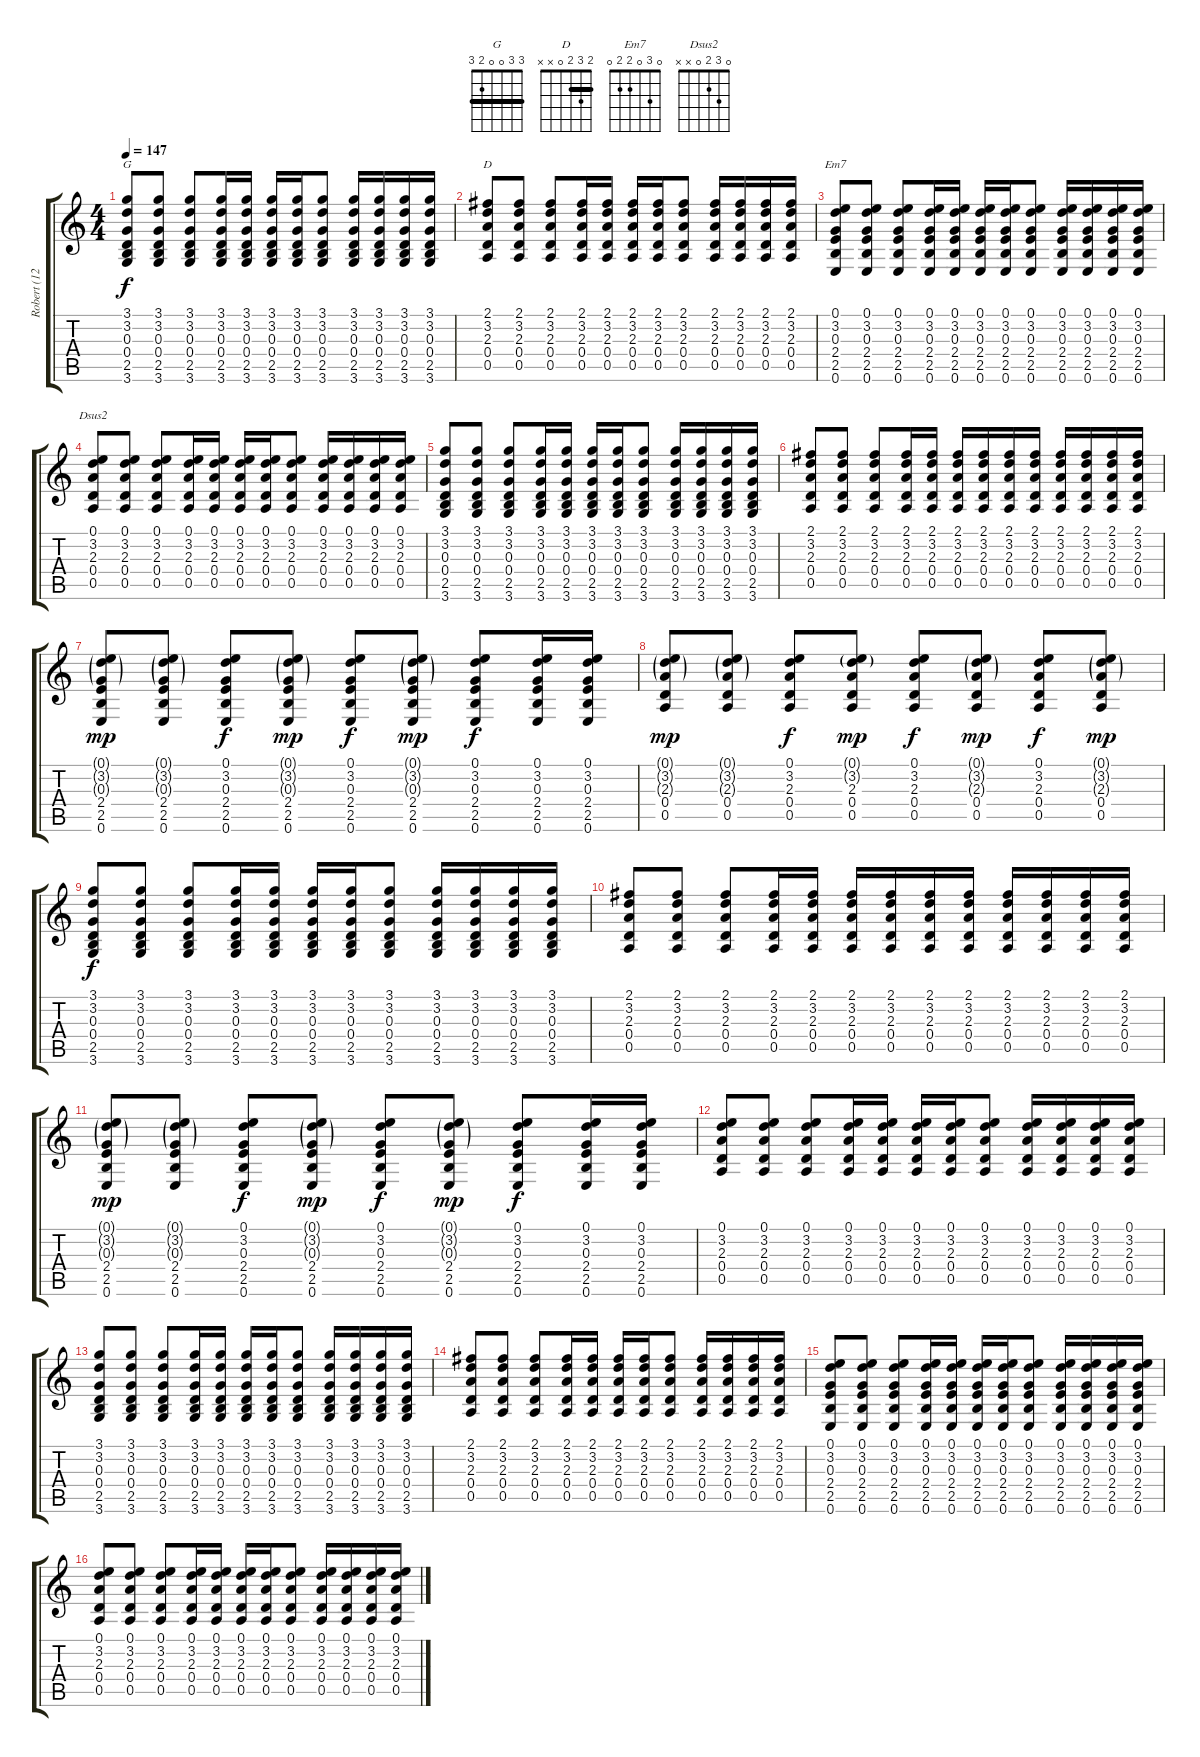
\track ("Robert (12-strings guitar)" "Robert (12") {instrument acousticguitarnylon}
\staff {score tabs}
\tuning (E4 B3 G3 D3 A2 E2) {hide}
\chord ("G" 3 3 0 0 2 3) {barre 3}
\chord ("D" 2 3 2 0 x x) {barre 2}
\chord ("Em7" 0 3 0 2 2 0)
\chord ("Dsus2" 0 3 2 0 x x)
\ts (4 4)
\tempo 147
\clef g2
\ks c
(3.1 3.2 0.3 0.4 2.5 3.6).8{ch "G" dy f instrument acousticguitarnylon} (3.1 3.2 0.3 0.4 2.5 3.6).8 (3.1 3.2 0.3 0.4 2.5 3.6).8 (3.1 3.2 0.3 0.4 2.5 3.6).16 (3.1 3.2 0.3 0.4 2.5 3.6).16 (3.1 3.2 0.3 0.4 2.5 3.6).16 (3.1 3.2 0.3 0.4 2.5 3.6).16 (3.1 3.2 0.3 0.4 2.5 3.6).8 (3.1 3.2 0.3 0.4 2.5 3.6).16 (3.1 3.2 0.3 0.4 2.5 3.6).16 (3.1 3.2 0.3 0.4 2.5 3.6).16 (3.1 3.2 0.3 0.4 2.5 3.6).16 |
(2.1 3.2 2.3 0.4 0.5).8{ch "D"} (2.1 3.2 2.3 0.4 0.5).8 (2.1 3.2 2.3 0.4 0.5).8 (2.1 3.2 2.3 0.4 0.5).16 (2.1 3.2 2.3 0.4 0.5).16 (2.1 3.2 2.3 0.4 0.5).16 (2.1 3.2 2.3 0.4 0.5).16 (2.1 3.2 2.3 0.4 0.5).8 (2.1 3.2 2.3 0.4 0.5).16 (2.1 3.2 2.3 0.4 0.5).16 (2.1 3.2 2.3 0.4 0.5).16 (2.1 3.2 2.3 0.4 0.5).16 |
(0.1 3.2 0.3 2.4 2.5 0.6).8{ch "Em7"} (0.1 3.2 0.3 2.4 2.5 0.6).8 (0.1 3.2 0.3 2.4 2.5 0.6).8 (0.1 3.2 0.3 2.4 2.5 0.6).16 (0.1 3.2 0.3 2.4 2.5 0.6).16 (0.1 3.2 0.3 2.4 2.5 0.6).16 (0.1 3.2 0.3 2.4 2.5 0.6).16 (0.1 3.2 0.3 2.4 2.5 0.6).8 (0.1 3.2 0.3 2.4 2.5 0.6).16 (0.1 3.2 0.3 2.4 2.5 0.6).16 (0.1 3.2 0.3 2.4 2.5 0.6).16 (0.1 3.2 0.3 2.4 2.5 0.6).16 |
(0.1 3.2 2.3 0.4 0.5).8{ch "Dsus2"} (0.1 3.2 2.3 0.4 0.5).8 (0.1 3.2 2.3 0.4 0.5).8 (0.1 3.2 2.3 0.4 0.5).16 (0.1 3.2 2.3 0.4 0.5).16 (0.1 3.2 2.3 0.4 0.5).16 (0.1 3.2 2.3 0.4 0.5).16 (0.1 3.2 2.3 0.4 0.5).8 (0.1 3.2 2.3 0.4 0.5).16 (0.1 3.2 2.3 0.4 0.5).16 (0.1 3.2 2.3 0.4 0.5).16 (0.1 3.2 2.3 0.4 0.5).16 |
(3.1 3.2 0.3 0.4 2.5 3.6).8 (3.1 3.2 0.3 0.4 2.5 3.6).8 (3.1 3.2 0.3 0.4 2.5 3.6).8 (3.1 3.2 0.3 0.4 2.5 3.6).16 (3.1 3.2 0.3 0.4 2.5 3.6).16 (3.1 3.2 0.3 0.4 2.5 3.6).16 (3.1 3.2 0.3 0.4 2.5 3.6).16 (3.1 3.2 0.3 0.4 2.5 3.6).8 (3.1 3.2 0.3 0.4 2.5 3.6).16 (3.1 3.2 0.3 0.4 2.5 3.6).16 (3.1 3.2 0.3 0.4 2.5 3.6).16 (3.1 3.2 0.3 0.4 2.5 3.6).16 |
(2.1 3.2 2.3 0.4 0.5).8 (2.1 3.2 2.3 0.4 0.5).8 (2.1 3.2 2.3 0.4 0.5).8 (2.1 3.2 2.3 0.4 0.5).16 (2.1 3.2 2.3 0.4 0.5).16 (2.1 3.2 2.3 0.4 0.5).16 (2.1 3.2 2.3 0.4 0.5).16 (2.1 3.2 2.3 0.4 0.5).16 (2.1 3.2 2.3 0.4 0.5).16 (2.1 3.2 2.3 0.4 0.5).16 (2.1 3.2 2.3 0.4 0.5).16 (2.1 3.2 2.3 0.4 0.5).16 (2.1 3.2 2.3 0.4 0.5).16 |
(0.1{g} 3.2{g} 0.3{g} 2.4 2.5 0.6).8{dy mp} (0.1{g} 3.2{g} 0.3{g} 2.4 2.5 0.6).8 (0.1 3.2 0.3 2.4 2.5 0.6).8{dy f} (0.1{g} 3.2{g} 0.3{g} 2.4 2.5 0.6).8{dy mp} (0.1 3.2 0.3 2.4 2.5 0.6).8{dy f} (0.1{g} 3.2{g} 0.3{g} 2.4 2.5 0.6).8{dy mp} (0.1 3.2 0.3 2.4 2.5 0.6).8{dy f} (0.1 3.2 0.3 2.4 2.5 0.6).16 (0.1 3.2 0.3 2.4 2.5 0.6).16 |
(0.1{g} 3.2{g} 2.3{g} 0.4 0.5).8{dy mp} (0.1{g} 3.2{g} 2.3{g} 0.4 0.5).8 (0.1 3.2 2.3 0.4 0.5).8{dy f} (0.1{g} 3.2{g} 2.3 0.4 0.5).8{dy mp} (0.1 3.2 2.3 0.4 0.5).8{dy f} (0.1{g} 3.2{g} 2.3{g} 0.4 0.5).8{dy mp} (0.1 3.2 2.3 0.4 0.5).8{dy f} (0.1{g} 3.2{g} 2.3{g} 0.4 0.5).8{dy mp} |
(3.1 3.2 0.3 0.4 2.5 3.6).8{dy f} (3.1 3.2 0.3 0.4 2.5 3.6).8 (3.1 3.2 0.3 0.4 2.5 3.6).8 (3.1 3.2 0.3 0.4 2.5 3.6).16 (3.1 3.2 0.3 0.4 2.5 3.6).16 (3.1 3.2 0.3 0.4 2.5 3.6).16 (3.1 3.2 0.3 0.4 2.5 3.6).16 (3.1 3.2 0.3 0.4 2.5 3.6).8 (3.1 3.2 0.3 0.4 2.5 3.6).16 (3.1 3.2 0.3 0.4 2.5 3.6).16 (3.1 3.2 0.3 0.4 2.5 3.6).16 (3.1 3.2 0.3 0.4 2.5 3.6).16 |
(2.1 3.2 2.3 0.4 0.5).8 (2.1 3.2 2.3 0.4 0.5).8 (2.1 3.2 2.3 0.4 0.5).8 (2.1 3.2 2.3 0.4 0.5).16 (2.1 3.2 2.3 0.4 0.5).16 (2.1 3.2 2.3 0.4 0.5).16 (2.1 3.2 2.3 0.4 0.5).16 (2.1 3.2 2.3 0.4 0.5).16 (2.1 3.2 2.3 0.4 0.5).16 (2.1 3.2 2.3 0.4 0.5).16 (2.1 3.2 2.3 0.4 0.5).16 (2.1 3.2 2.3 0.4 0.5).16 (2.1 3.2 2.3 0.4 0.5).16 |
(0.1{g} 3.2{g} 0.3{g} 2.4 2.5 0.6).8{dy mp} (0.1{g} 3.2{g} 0.3{g} 2.4 2.5 0.6).8 (0.1 3.2 0.3 2.4 2.5 0.6).8{dy f} (0.1{g} 3.2{g} 0.3{g} 2.4 2.5 0.6).8{dy mp} (0.1 3.2 0.3 2.4 2.5 0.6).8{dy f} (0.1{g} 3.2{g} 0.3{g} 2.4 2.5 0.6).8{dy mp} (0.1 3.2 0.3 2.4 2.5 0.6).8{dy f} (0.1 3.2 0.3 2.4 2.5 0.6).16 (0.1 3.2 0.3 2.4 2.5 0.6).16 |
(0.1 3.2 2.3 0.4 0.5).8 (0.1 3.2 2.3 0.4 0.5).8 (0.1 3.2 2.3 0.4 0.5).8 (0.1 3.2 2.3 0.4 0.5).16 (0.1 3.2 2.3 0.4 0.5).16 (0.1 3.2 2.3 0.4 0.5).16 (0.1 3.2 2.3 0.4 0.5).16 (0.1 3.2 2.3 0.4 0.5).8 (0.1 3.2 2.3 0.4 0.5).16 (0.1 3.2 2.3 0.4 0.5).16 (0.1 3.2 2.3 0.4 0.5).16 (0.1 3.2 2.3 0.4 0.5).16 |
(3.1 3.2 0.3 0.4 2.5 3.6).8 (3.1 3.2 0.3 0.4 2.5 3.6).8 (3.1 3.2 0.3 0.4 2.5 3.6).8 (3.1 3.2 0.3 0.4 2.5 3.6).16 (3.1 3.2 0.3 0.4 2.5 3.6).16 (3.1 3.2 0.3 0.4 2.5 3.6).16 (3.1 3.2 0.3 0.4 2.5 3.6).16 (3.1 3.2 0.3 0.4 2.5 3.6).8 (3.1 3.2 0.3 0.4 2.5 3.6).16 (3.1 3.2 0.3 0.4 2.5 3.6).16 (3.1 3.2 0.3 0.4 2.5 3.6).16 (3.1 3.2 0.3 0.4 2.5 3.6).16 |
(2.1 3.2 2.3 0.4 0.5).8 (2.1 3.2 2.3 0.4 0.5).8 (2.1 3.2 2.3 0.4 0.5).8 (2.1 3.2 2.3 0.4 0.5).16 (2.1 3.2 2.3 0.4 0.5).16 (2.1 3.2 2.3 0.4 0.5).16 (2.1 3.2 2.3 0.4 0.5).16 (2.1 3.2 2.3 0.4 0.5).8 (2.1 3.2 2.3 0.4 0.5).16 (2.1 3.2 2.3 0.4 0.5).16 (2.1 3.2 2.3 0.4 0.5).16 (2.1 3.2 2.3 0.4 0.5).16 |
(0.1 3.2 0.3 2.4 2.5 0.6).8 (0.1 3.2 0.3 2.4 2.5 0.6).8 (0.1 3.2 0.3 2.4 2.5 0.6).8 (0.1 3.2 0.3 2.4 2.5 0.6).16 (0.1 3.2 0.3 2.4 2.5 0.6).16 (0.1 3.2 0.3 2.4 2.5 0.6).16 (0.1 3.2 0.3 2.4 2.5 0.6).16 (0.1 3.2 0.3 2.4 2.5 0.6).8 (0.1 3.2 0.3 2.4 2.5 0.6).16 (0.1 3.2 0.3 2.4 2.5 0.6).16 (0.1 3.2 0.3 2.4 2.5 0.6).16 (0.1 3.2 0.3 2.4 2.5 0.6).16 |
(0.1 3.2 2.3 0.4 0.5).8 (0.1 3.2 2.3 0.4 0.5).8 (0.1 3.2 2.3 0.4 0.5).8 (0.1 3.2 2.3 0.4 0.5).16 (0.1 3.2 2.3 0.4 0.5).16 (0.1 3.2 2.3 0.4 0.5).16 (0.1 3.2 2.3 0.4 0.5).16 (0.1 3.2 2.3 0.4 0.5).8 (0.1 3.2 2.3 0.4 0.5).16 (0.1 3.2 2.3 0.4 0.5).16 (0.1 3.2 2.3 0.4 0.5).16 (0.1 3.2 2.3 0.4 0.5).16
